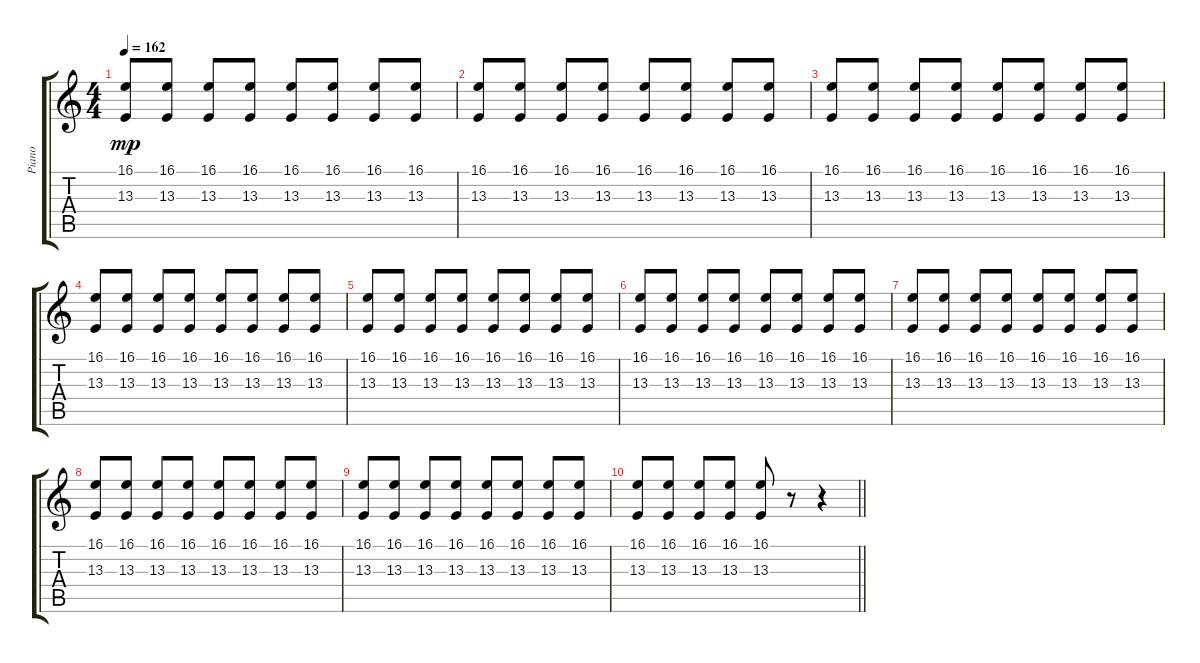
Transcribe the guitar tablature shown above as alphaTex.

\track ("Piano" "Piano") {instrument brightacousticpiano}
\staff {score tabs}
\tuning (C4 G3 Eb3 Bb2 F2 C2) {hide}
\ts (4 4)
\tempo 162
\clef g2
\ks c
(16.1 13.3).8{dy mp} (16.1 13.3).8 (16.1 13.3).8 (16.1 13.3).8 (16.1 13.3).8 (16.1 13.3).8 (16.1 13.3).8 (16.1 13.3).8 |
(16.1 13.3).8 (16.1 13.3).8 (16.1 13.3).8 (16.1 13.3).8 (16.1 13.3).8 (16.1 13.3).8 (16.1 13.3).8 (16.1 13.3).8 |
(16.1 13.3).8 (16.1 13.3).8 (16.1 13.3).8 (16.1 13.3).8 (16.1 13.3).8 (16.1 13.3).8 (16.1 13.3).8 (16.1 13.3).8 |
(16.1 13.3).8 (16.1 13.3).8 (16.1 13.3).8 (16.1 13.3).8 (16.1 13.3).8 (16.1 13.3).8 (16.1 13.3).8 (16.1 13.3).8 |
(16.1 13.3).8 (16.1 13.3).8 (16.1 13.3).8 (16.1 13.3).8 (16.1 13.3).8 (16.1 13.3).8 (16.1 13.3).8 (16.1 13.3).8 |
(16.1 13.3).8 (16.1 13.3).8 (16.1 13.3).8 (16.1 13.3).8 (16.1 13.3).8 (16.1 13.3).8 (16.1 13.3).8 (16.1 13.3).8 |
(16.1 13.3).8 (16.1 13.3).8 (16.1 13.3).8 (16.1 13.3).8 (16.1 13.3).8 (16.1 13.3).8 (16.1 13.3).8 (16.1 13.3).8 |
(16.1 13.3).8 (16.1 13.3).8 (16.1 13.3).8 (16.1 13.3).8 (16.1 13.3).8 (16.1 13.3).8 (16.1 13.3).8 (16.1 13.3).8 |
(16.1 13.3).8 (16.1 13.3).8 (16.1 13.3).8 (16.1 13.3).8 (16.1 13.3).8 (16.1 13.3).8 (16.1 13.3).8 (16.1 13.3).8 |
\barLineRight lightlight
(16.1 13.3).8 (16.1 13.3).8 (16.1 13.3).8 (16.1 13.3).8 (16.1 13.3).8 r.8 r.4
